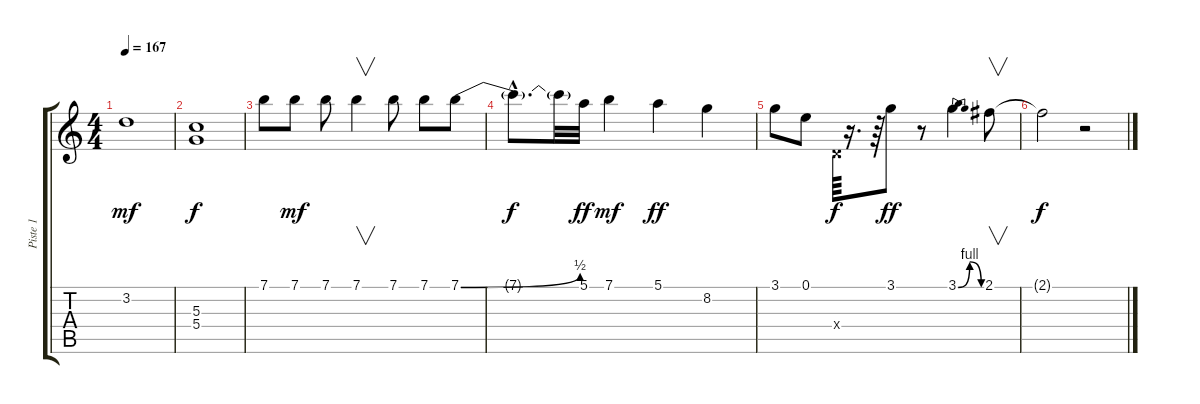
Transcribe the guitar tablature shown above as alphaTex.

\track ("Piste 1" "Piste 1") {instrument distortionguitar}
\staff {score tabs}
\tuning (E4 B3 G3 D3 A2 E2) {hide}
\ts (4 4)
\tempo 167
\clef g2
\ks c
3.2.1{dy mf} |
(5.3 5.4).1{dy f balance 8} |
7.1.8{volume 9 balance 0 instrument overdrivenguitar} 7.1.8{dy mf} 7.1.8 7.1.4{v} 7.1.8 7.1.8 7.1{be (bend 0 0 60 2)}.8 |
7.1{hac t}.8{d dy f} 7.1{t}.32 5.1.32{dy ff} 7.1.4{dy mf} 5.1.4{dy ff} 8.2.4 |
3.1.8 0.1.8 0.4{x}.64{dy f} r.16{d} r.64 3.1.8{dy ff} r.8 3.1{be (bendrelease 0 0 15 4 30 4 60 0)}.4 2.1.8{v} |
2.1{t}.2{dy f} r.2
